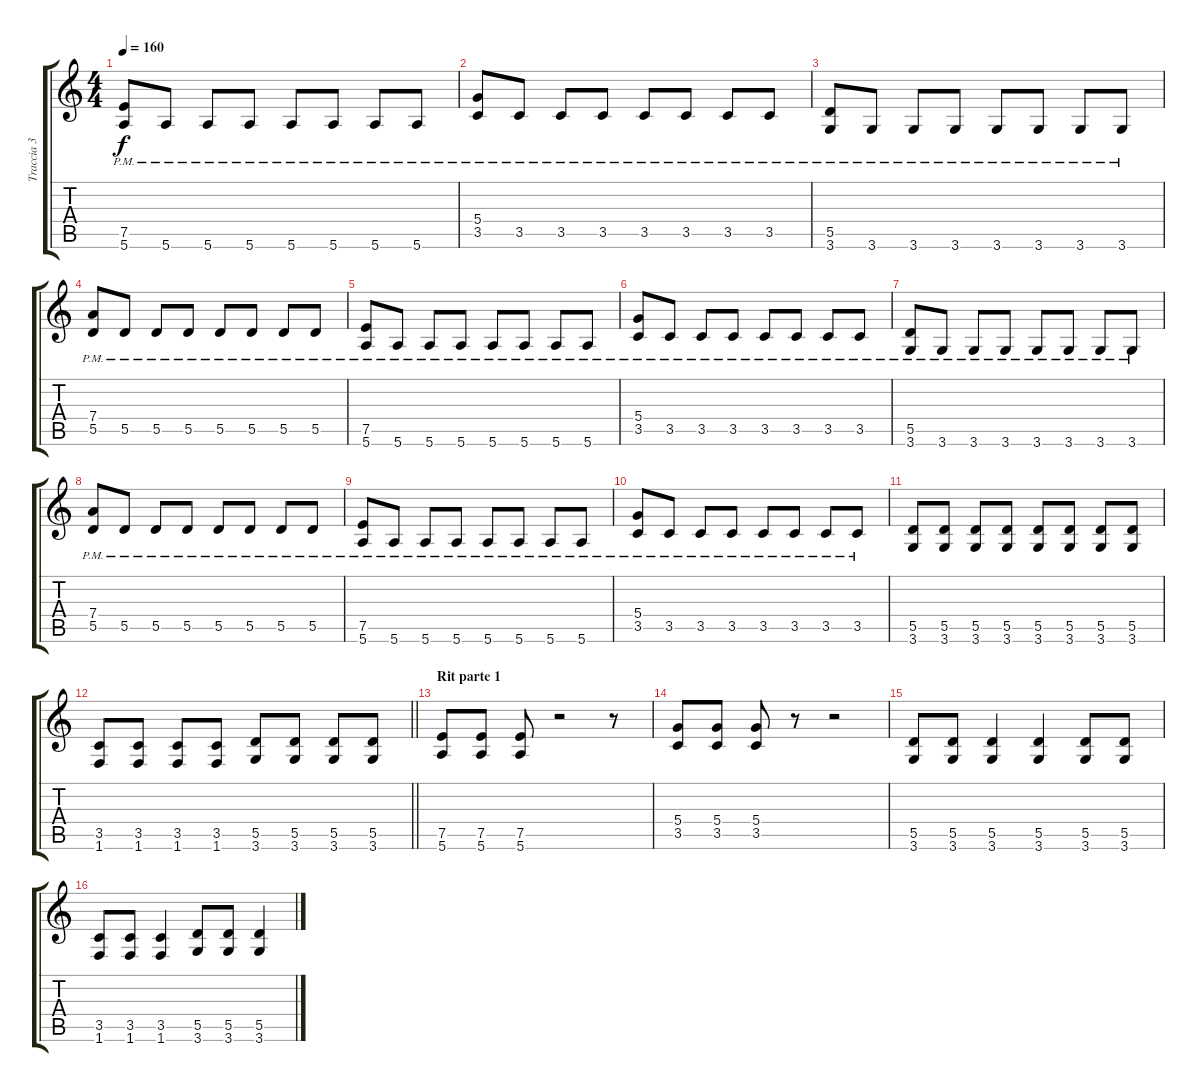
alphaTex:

\track ("Traccia 3" "Traccia 3") {instrument distortionguitar}
\staff {score tabs}
\tuning (E4 B3 G3 D3 A2 E2) {hide}
\ts (4 4)
\tempo 160
\clef g2
\ks c
(7.5 5.6{pm}).8{dy f} 5.6{pm}.8 5.6{pm}.8 5.6{pm}.8 5.6{pm}.8 5.6{pm}.8 5.6{pm}.8 5.6{pm}.8 |
(5.4 3.5{pm}).8 3.5{pm}.8 3.5{pm}.8 3.5{pm}.8 3.5{pm}.8 3.5{pm}.8 3.5{pm}.8 3.5{pm}.8 |
(5.5 3.6{pm}).8 3.6{pm}.8 3.6{pm}.8 3.6{pm}.8 3.6{pm}.8 3.6{pm}.8 3.6{pm}.8 3.6{pm}.8 |
(7.4 5.5{pm}).8 5.5{pm}.8 5.5{pm}.8 5.5{pm}.8 5.5{pm}.8 5.5{pm}.8 5.5{pm}.8 5.5{pm}.8 |
(7.5 5.6{pm}).8 5.6{pm}.8 5.6{pm}.8 5.6{pm}.8 5.6{pm}.8 5.6{pm}.8 5.6{pm}.8 5.6{pm}.8 |
(5.4 3.5{pm}).8 3.5{pm}.8 3.5{pm}.8 3.5{pm}.8 3.5{pm}.8 3.5{pm}.8 3.5{pm}.8 3.5{pm}.8 |
(5.5 3.6{pm}).8 3.6{pm}.8 3.6{pm}.8 3.6{pm}.8 3.6{pm}.8 3.6{pm}.8 3.6{pm}.8 3.6{pm}.8 |
(7.4 5.5{pm}).8 5.5{pm}.8 5.5{pm}.8 5.5{pm}.8 5.5{pm}.8 5.5{pm}.8 5.5{pm}.8 5.5{pm}.8 |
(7.5 5.6{pm}).8 5.6{pm}.8 5.6{pm}.8 5.6{pm}.8 5.6{pm}.8 5.6{pm}.8 5.6{pm}.8 5.6{pm}.8 |
(5.4 3.5{pm}).8 3.5{pm}.8 3.5{pm}.8 3.5{pm}.8 3.5{pm}.8 3.5{pm}.8 3.5{pm}.8 3.5{pm}.8 |
(5.5 3.6).8 (5.5 3.6).8 (5.5 3.6).8 (5.5 3.6).8 (5.5 3.6).8 (5.5 3.6).8 (5.5 3.6).8 (5.5 3.6).8 |
\barLineRight lightlight
(3.5 1.6).8 (3.5 1.6).8 (3.5 1.6).8 (3.5 1.6).8 (5.5 3.6).8 (5.5 3.6).8 (5.5 3.6).8 (5.5 3.6).8 |
\section ("" "Rit parte 1")
(7.5 5.6).8 (7.5 5.6).8 (7.5 5.6).8 r.2 r.8 |
(5.4 3.5).8 (5.4 3.5).8 (5.4 3.5).8 r.8 r.2 |
(5.5 3.6).8 (5.5 3.6).8 (5.5 3.6).4 (5.5 3.6).4 (5.5 3.6).8 (5.5 3.6).8 |
(3.5 1.6).8 (3.5 1.6).8 (3.5 1.6).4 (5.5 3.6).8 (5.5 3.6).8 (5.5 3.6).4
